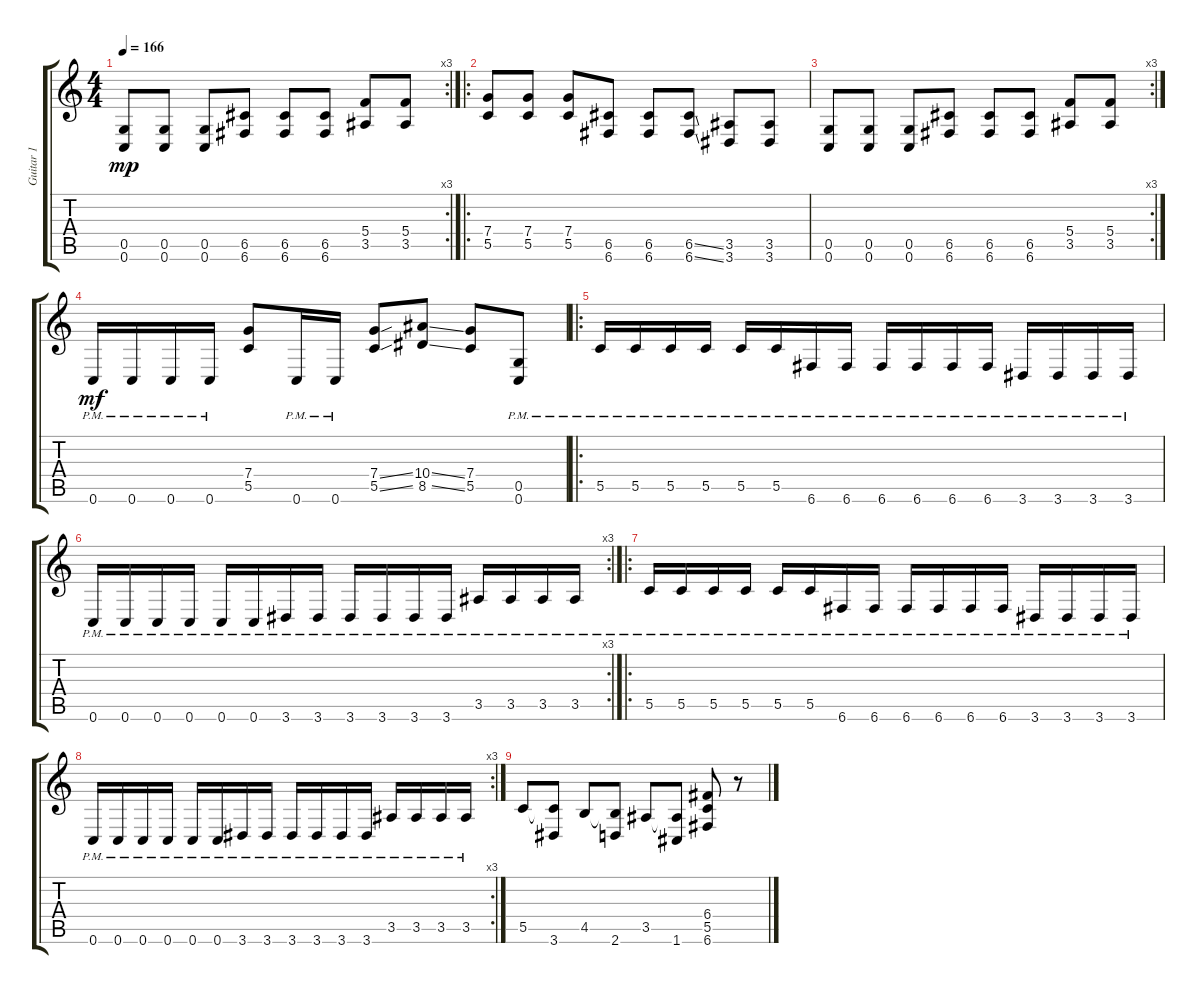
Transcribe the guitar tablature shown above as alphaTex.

\track ("Guitar 1" "Guitar 1") {instrument distortionguitar}
\staff {score tabs}
\tuning (D4 A3 F3 C3 G2 C2) {hide}
\rc 3
\ts (4 4)
\tempo 166
\clef g2
\ks c
(0.5 0.6).8{dy mp} (0.5 0.6).8 (0.5 0.6).8 (6.5 6.6).8 (6.5 6.6).8 (6.5 6.6).8 (5.4 3.5).8 (5.4 3.5).8 |
\ro
(7.4 5.5).8 (7.4 5.5).8 (7.4 5.5).8 (6.5 6.6).8 (6.5 6.6).8 (6.5{ss} 6.6{ss}).8 (3.5 3.6).8 (3.5 3.6).8 |
\rc 3
(0.5 0.6).8 (0.5 0.6).8 (0.5 0.6).8 (6.5 6.6).8 (6.5 6.6).8 (6.5 6.6).8 (5.4 3.5).8 (5.4 3.5).8 |
0.6{pm}.16{dy mf} 0.6{pm}.16 0.6{pm}.16 0.6{pm}.16 (7.4 5.5).8 0.6{pm}.16 0.6{pm}.16 (7.4{ss} 5.5{ss}).8 (10.4{ss} 8.5{ss}).8 (7.4 5.5).8 (0.5{pm} 0.6{pm}).8 |
\ro
5.5{pm}.16 5.5{pm}.16 5.5{pm}.16 5.5{pm}.16 5.5{pm}.16 5.5{pm}.16 6.6{pm}.16 6.6{pm}.16 6.6{pm}.16 6.6{pm}.16 6.6{pm}.16 6.6{pm}.16 3.6{pm}.16 3.6{pm}.16 3.6{pm}.16 3.6{pm}.16 |
\rc 3
0.6{pm}.16 0.6{pm}.16 0.6{pm}.16 0.6{pm}.16 0.6{pm}.16 0.6{pm}.16 3.6{pm}.16 3.6{pm}.16 3.6{pm}.16 3.6{pm}.16 3.6{pm}.16 3.6{pm}.16 3.5{pm}.16 3.5{pm}.16 3.5{pm}.16 3.5{pm}.16 |
\ro
5.5{pm}.16 5.5{pm}.16 5.5{pm}.16 5.5{pm}.16 5.5{pm}.16 5.5{pm}.16 6.6{pm}.16 6.6{pm}.16 6.6{pm}.16 6.6{pm}.16 6.6{pm}.16 6.6{pm}.16 3.6{pm}.16 3.6{pm}.16 3.6{pm}.16 3.6{pm}.16 |
\rc 3
0.6{pm}.16 0.6{pm}.16 0.6{pm}.16 0.6{pm}.16 0.6{pm}.16 0.6{pm}.16 3.6{pm}.16 3.6{pm}.16 3.6{pm}.16 3.6{pm}.16 3.6{pm}.16 3.6{pm}.16 3.5{pm}.16 3.5{pm}.16 3.5{pm}.16 3.5{pm}.16 |
5.5.8 (5.5{t} 3.6).8 4.5.8 (4.5{t} 2.6).8 3.5.8 (3.5{t} 1.6).8 (6.4 5.5 6.6).8 r.8
